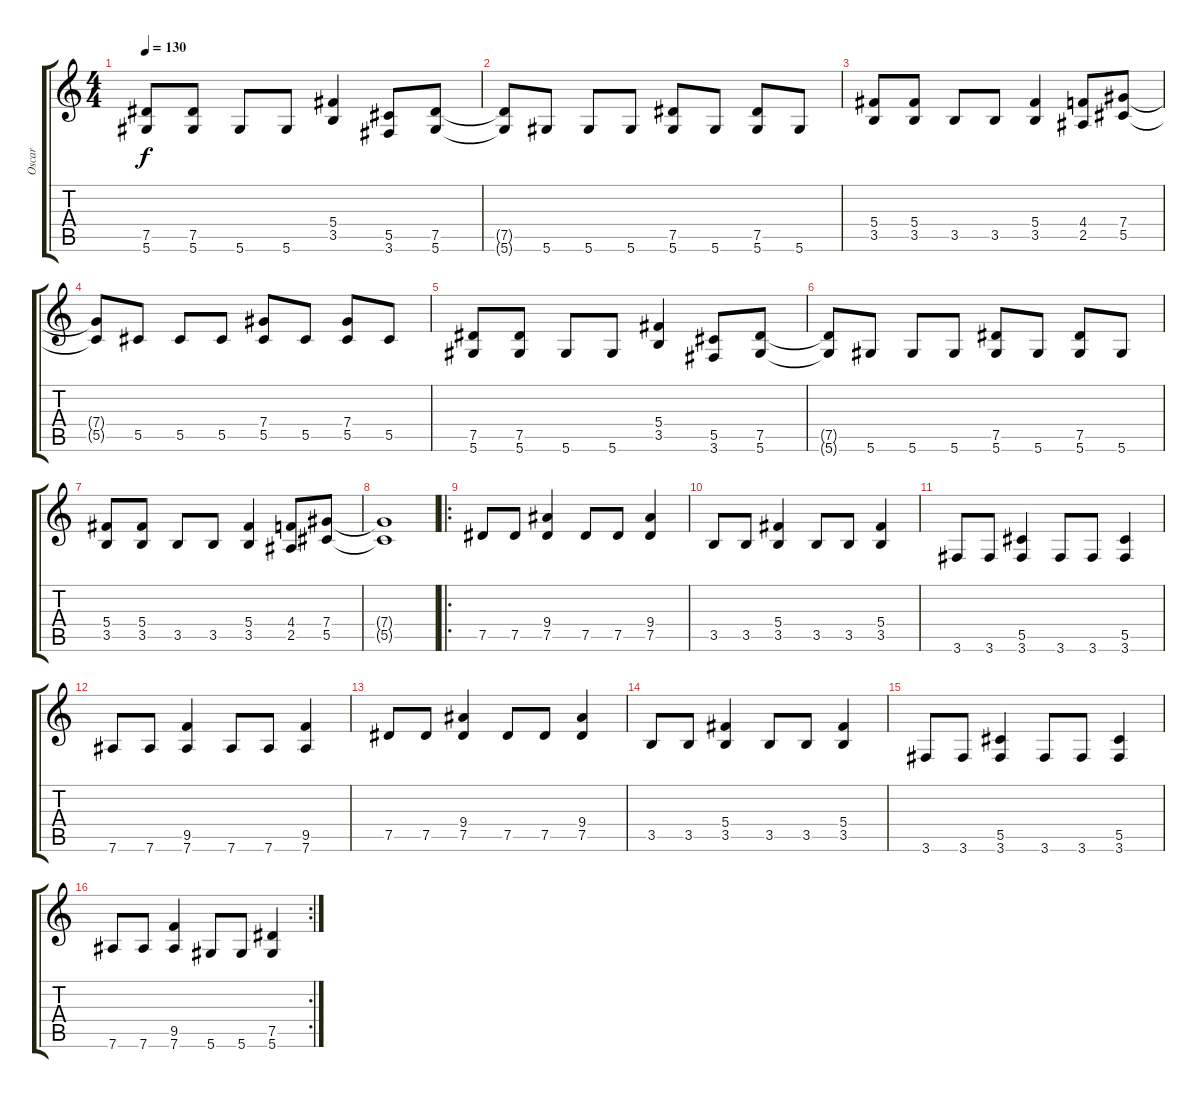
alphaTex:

\track ("Oscar" "Oscar") {instrument distortionguitar}
\staff {score tabs}
\tuning (Eb4 Bb3 Gb3 Db3 Ab2 Eb2) {hide}
\ts (4 4)
\tempo 130
\clef g2
\ks c
(7.5 5.6).8{dy f} (7.5 5.6).8 5.6.8 5.6.8 (5.4 3.5).4 (5.5 3.6).8 (7.5 5.6).8 |
(7.5{t} 5.6{t}).8 5.6.8 5.6.8 5.6.8 (7.5 5.6).8 5.6.8 (7.5 5.6).8 5.6.8 |
(5.4 3.5).8 (5.4 3.5).8 3.5.8 3.5.8 (5.4 3.5).4 (4.4 2.5).8 (7.4 5.5).8 |
(7.4{t} 5.5{t}).8 5.5.8 5.5.8 5.5.8 (7.4 5.5).8 5.5.8 (7.4 5.5).8 5.5.8 |
(7.5 5.6).8 (7.5 5.6).8 5.6.8 5.6.8 (5.4 3.5).4 (5.5 3.6).8 (7.5 5.6).8 |
(7.5{t} 5.6{t}).8 5.6.8 5.6.8 5.6.8 (7.5 5.6).8 5.6.8 (7.5 5.6).8 5.6.8 |
(5.4 3.5).8 (5.4 3.5).8 3.5.8 3.5.8 (5.4 3.5).4 (4.4 2.5).8 (7.4 5.5).8 |
(7.4{t} 5.5{t}).1 |
\ro
7.5.8 7.5.8 (9.4 7.5).4 7.5.8 7.5.8 (9.4 7.5).4 |
3.5.8 3.5.8 (5.4 3.5).4 3.5.8 3.5.8 (5.4 3.5).4 |
3.6.8 3.6.8 (5.5 3.6).4 3.6.8 3.6.8 (5.5 3.6).4 |
7.6.8 7.6.8 (9.5 7.6).4 7.6.8 7.6.8 (9.5 7.6).4 |
7.5.8 7.5.8 (9.4 7.5).4 7.5.8 7.5.8 (9.4 7.5).4 |
3.5.8 3.5.8 (5.4 3.5).4 3.5.8 3.5.8 (5.4 3.5).4 |
3.6.8 3.6.8 (5.5 3.6).4 3.6.8 3.6.8 (5.5 3.6).4 |
\rc 2
7.6.8 7.6.8 (9.5 7.6).4 5.6.8 5.6.8 (7.5 5.6).4
